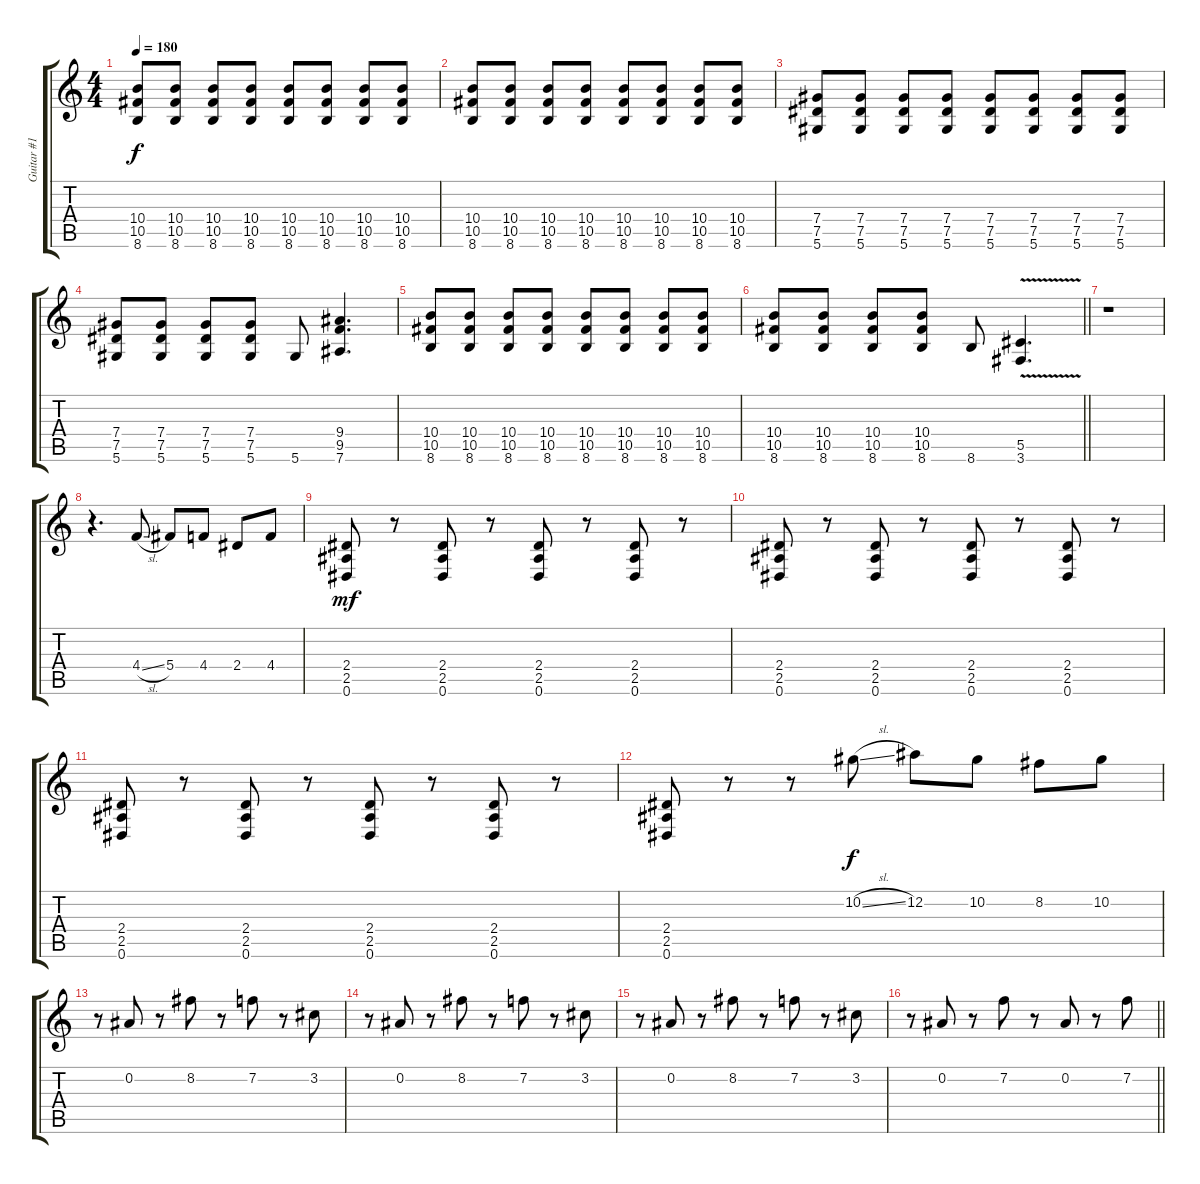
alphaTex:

\track ("Guitar #1" "Guitar #1") {instrument distortionguitar}
\staff {score tabs}
\tuning (Eb4 Bb3 Gb3 Db3 Ab2 Eb2) {hide}
\ts (4 4)
\tempo 180
\clef g2
\ks c
(10.4 10.5 8.6).8{dy f} (10.4 10.5 8.6).8 (10.4 10.5 8.6).8 (10.4 10.5 8.6).8 (10.4 10.5 8.6).8 (10.4 10.5 8.6).8 (10.4 10.5 8.6).8 (10.4 10.5 8.6).8 |
(10.4 10.5 8.6).8 (10.4 10.5 8.6).8 (10.4 10.5 8.6).8 (10.4 10.5 8.6).8 (10.4 10.5 8.6).8 (10.4 10.5 8.6).8 (10.4 10.5 8.6).8 (10.4 10.5 8.6).8 |
(7.4 7.5 5.6).8 (7.4 7.5 5.6).8 (7.4 7.5 5.6).8 (7.4 7.5 5.6).8 (7.4 7.5 5.6).8 (7.4 7.5 5.6).8 (7.4 7.5 5.6).8 (7.4 7.5 5.6).8 |
(7.4 7.5 5.6).8 (7.4 7.5 5.6).8 (7.4 7.5 5.6).8 (7.4 7.5 5.6).8 5.6.8 (9.4 9.5 7.6).4{d} |
(10.4 10.5 8.6).8 (10.4 10.5 8.6).8 (10.4 10.5 8.6).8 (10.4 10.5 8.6).8 (10.4 10.5 8.6).8 (10.4 10.5 8.6).8 (10.4 10.5 8.6).8 (10.4 10.5 8.6).8 |
\barLineRight lightlight
(10.4 10.5 8.6).8 (10.4 10.5 8.6).8 (10.4 10.5 8.6).8 (10.4 10.5 8.6).8 8.6.8 (5.5{v} 3.6).4{d} |
r.1 |
r.4{d} 4.4{sl}.8 5.4.8 4.4.8 2.4.8 4.4.8 |
(2.4 2.5 0.6).8{dy mf} r.8 (2.4 2.5 0.6).8 r.8 (2.4 2.5 0.6).8 r.8 (2.4 2.5 0.6).8 r.8 |
(2.4 2.5 0.6).8 r.8 (2.4 2.5 0.6).8 r.8 (2.4 2.5 0.6).8 r.8 (2.4 2.5 0.6).8 r.8 |
(2.4 2.5 0.6).8 r.8 (2.4 2.5 0.6).8 r.8 (2.4 2.5 0.6).8 r.8 (2.4 2.5 0.6).8 r.8 |
(2.4 2.5 0.6).8 r.8 r.8 10.2{sl}.8{dy f} 12.2.8 10.2.8 8.2.8 10.2.8 |
r.8 0.2.8 r.8 8.2.8 r.8 7.2.8 r.8 3.2.8 |
r.8 0.2.8 r.8 8.2.8 r.8 7.2.8 r.8 3.2.8 |
r.8 0.2.8 r.8 8.2.8 r.8 7.2.8 r.8 3.2.8 |
\barLineRight lightlight
r.8 0.2.8 r.8 7.2.8 r.8 0.2.8 r.8 7.2.8
